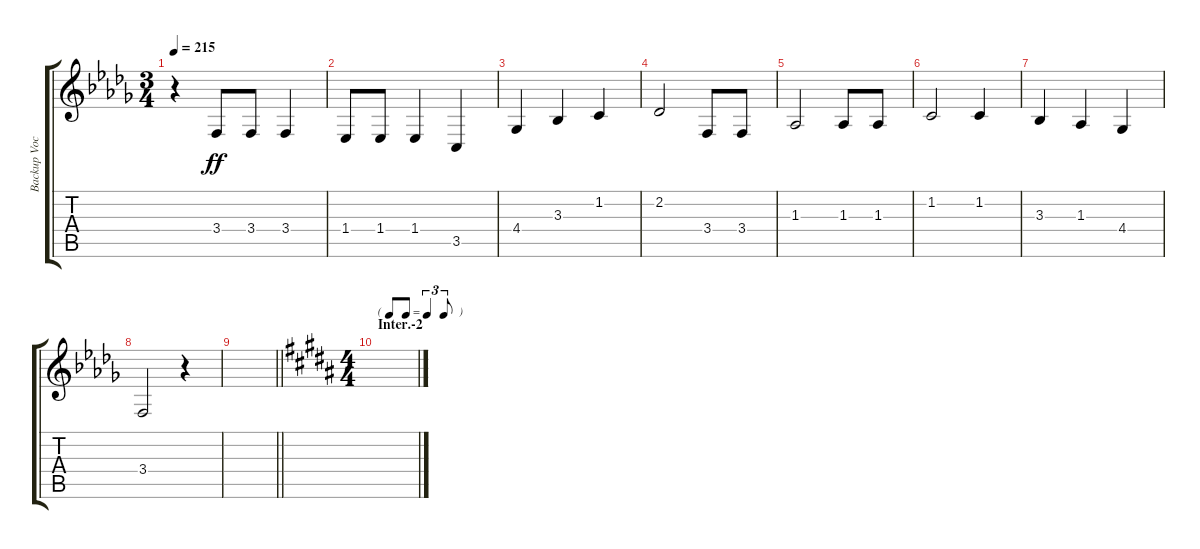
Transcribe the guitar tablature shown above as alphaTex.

\track ("Backup Vocals" "Backup Voc") {instrument altosax}
\staff {score tabs}
\tuning (E4 B3 G3 D3 A2 E2) {hide}
\ts (3 4)
\tempo 215
\clef g2
\ks db
r.4{dy ff} 3.4.8 3.4.8 3.4.4 |
1.4.8 1.4.8 1.4.4 3.5.4 |
4.4.4 3.3.4 1.2.4 |
2.2.2 3.4.8 3.4.8 |
1.3.2 1.3.8 1.3.8 |
1.2.2 1.2.4 |
3.3.4 1.3.4 4.4.4 |
3.4.2 r.4 |
\barLineRight lightlight
|
\ts (4 4)
\tf triplet8th
\section ("" "Inter.-2")
\ks b
